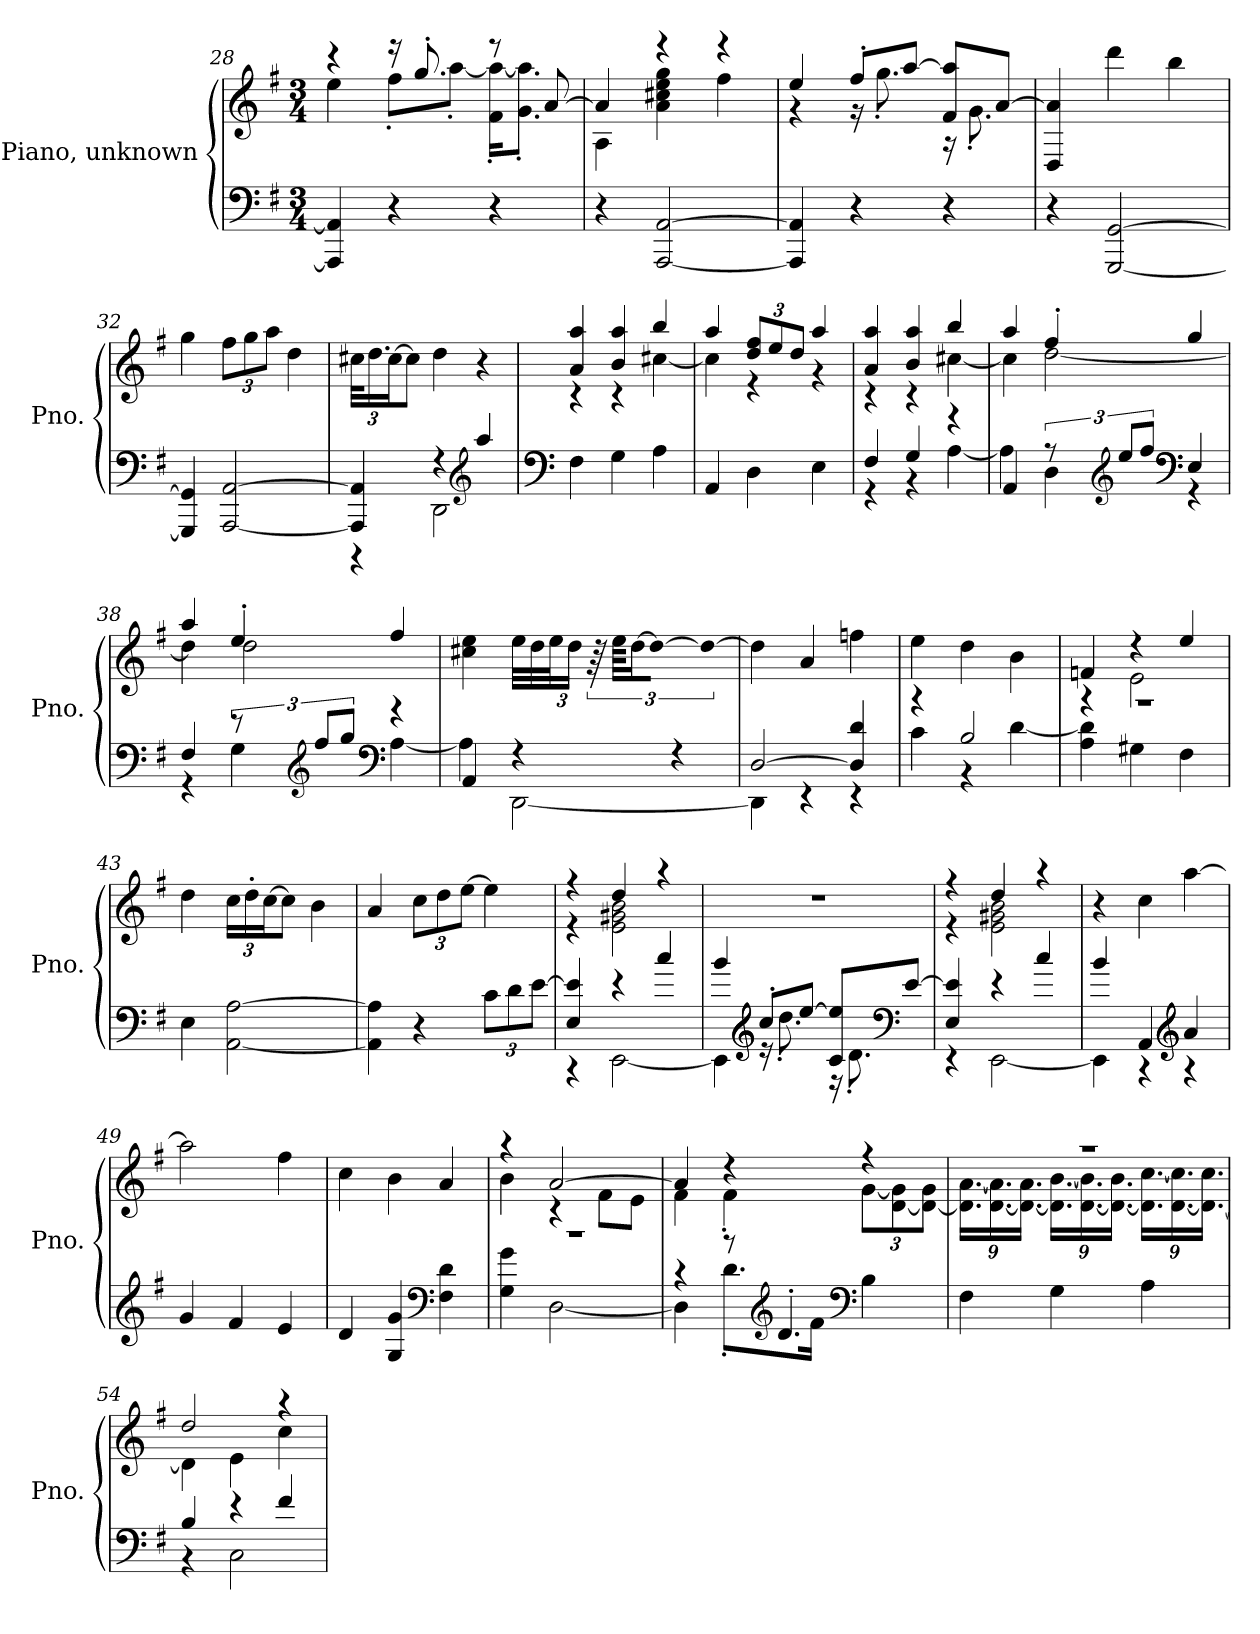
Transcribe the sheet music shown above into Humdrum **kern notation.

**kern	**kern
*part1	*part1
*staff2	*staff1
*I"Piano, unknown	*
*I'Pno.	*
*clefF4	*clefG2
*k[f#]	*k[f#]
*M3/4	*M3/4
=28	=28
*	*^
4AAA/] 4AA/]	4r	4ee\
4r	16r	8ff#'\L
.	8.gg'/	.
.	.	[8aa'\J
4r	8r	16f#\' 16aa\_'KL
.	.	8.g\' 8.aa\]'J
.	[8a/	.
=29	=29	=29
4r	4a/]	4A\
[2AAA/ [2AA/	4r	4a\ 4cc#X\ 4ee\ 4gg\
.	4r	4ff#\
=30	=30	=30
4AAA/] 4AA/]	4ee/	4r
4r	8ff#'/L	16r
.	.	8.gg'\
.	[8aa/J	.
4r	8f#/ 8aa/]L	16r
.	.	8.g'\
.	[8a/J	.
*	*v	*v
=31	=31
4r	4D/ 4a/]
[2GGG/ [2GG/	4ddd\
.	4bb\
=32	=32
4GGG/] 4GG/]	4gg\
*	*Xbrackettup
[2AAA/ [2AA/	12ff#\L
.	12gg\
.	12aa\J
.	4dd\
!!LO:PB:g=z
=33	=33
*^	*
4AAA/] 4AA/]	4r	48cc#X\KLL
.	.	24.dd\
.	.	[24cc#\J
.	.	8cc#\J]
4r	2DD\	4dd\
*clefG2	*	*
4aa/	.	4r
*v	*v	*
=34	=34
*clefF4	*
*	*^
4F#\	4a/ 4aa/	4r
4G\	4b/ 4aa/	4r
4A\	4bb/	[4cc#X\
=35	=35	=35
4AA/	4aa/	4cc#\]
4D\	12dd/ 12ff#/L	4r
.	12ee/	.
.	12dd/J	.
4E\	4aa/	4r
=36	=36	=36
*^	*	*
4F#/	4r	4a/ 4aa/	4r
4G/	4r	4b/ 4aa/	4r
4r	[4A\	4bb/	[4cc#X\
=37	=37	=37	=37
4AA/	4A\]	4aa/	4cc#\]
12r	4D\	4ff#'/	[2dd\
*clefG2	*	*	*
12ee/L	.	.	.
12ff#/J	.	.	.
*clefF4	*	*	*
4E/	4r	4gg/	.
!!LO:LB:g=z	!!
=38	=38	=38	=38
4F#/	4r	4aa/	4dd\]
12r	4G\	4ee'/	2dd\
*clefG2	*	*	*
12ff#/L	.	.	.
12gg/J	.	.	.
*clefF4	*	*	*
4r	[4A\	4ff#/	.
*	*	*v	*v
=39	=39	=39
4AA/	4A\]	4cc#X\ 4ee\
4r	[2DD\	32ee\LLL
.	.	32dd\
.	.	48ee\J
.	.	24dd\JJ
*	*	*brackettup
.	.	96r
.	.	96ee\KKLL
.	.	[24dd\
.	.	16dd\JJ_
4r	.	4dd\_
=40	=40	=40
[2D/	4DD\]	4dd\]
.	4r	4a/
4D/] 4d/	4r	4ffn\
=41	=41	=41
4r	4c\	4ee\
2B/	4r	4dd\
.	[4d\	4b\
=42	=42	=42
*	*	*^
2.r	4A\ 4d\]	4fn/	4r
.	4G#X\	4r	2e\
.	4F#\	4ee/	.
*v	*v	*	*
*	*v	*v
=43	=43
4E\	4dd\
*	*Xbrackettup
[2AA\ [2A\	24cc\LL
.	24dd'\
.	[24cc\J
.	8cc\J]
.	4b\
!!LO:LB:g=z
=44	=44
4AA\] 4A\]	4a/
4r	12cc\L
.	12dd\
.	[12ee\J
*Xbrackettup	*
12c\L	4ee\]
12d\	.
[12e\J	.
=45	=45
*^	*^
4E/ 4e/]	4r	4r	4r
4r	[2EE\	4dd/	2e\ 2g#X\ 2b\
4cc/	.	4r	.
*	*	*v	*v
=46	=46	=46
4b/	4EE\]	2.r
*clefG2	*	*
8cc'/L	16r	.
.	8.dd'\	.
[8ee/J	.	.
8c/ 8ee/]L	16r	.
.	8.d'\	.
*clefF4	*	*
[8e/J	.	.
=47	=47	=47
*	*	*^
4E/ 4e/]	4r	4r	4r
4r	[2EE\	4dd/	2e\ 2g#X\ 2b\
4cc/	.	4r	.
*	*	*v	*v
=48	=48	=48
4b/	4EE\]	4r
4AA/	4r	4cc\
*clefG2	*	*
4a/	4r	[4aa\
*v	*v	*
=49	=49
4g/	2aa\]
4f#/	.
4e/	4ff#\
!!LO:LB:g=z
=50	=50
4d/	4cc\
4G/ 4g/	4b\
*clefF4	*
4F#\ 4d\	4a/
=51	=51
*^	*^
2.r	4G\ 4g\	4r	4b\
.	[2D\	[2a/	4r
.	.	.	8f#\L
.	.	.	8e\J
=52	=52	=52	=52
4r	4D\]	4a/]	4f#\
8r	8.d'\L	4r	4f#'\
*clefG2	*	*	*
4.d'/	.	.	.
.	16f#\Jk	.	.
*clefF4	*	*	*
.	4B\	4r	[12g\L
.	.	.	[12d\ 12g\]
.	.	.	12d\_ 12g\J
*v	*v	*	*
=53	=53	=53
4F#\	2.r	18.d\] [18.a\LL
.	.	[18.d\ 18.a\]
.	.	18.d\_ 18.a\JJ
4G\	.	18.d\] [18.b\LL
.	.	[18.d\ 18.b\]
.	.	18.d\_ 18.b\JJ
4A\	.	18.d\] [18.cc\LL
.	.	[18.d\ 18.cc\]
.	.	18.d\_ 18.cc\JJ
!!LO:LB:g=z	!!
=54	=54	=54
*^	*	*
4B/	4r	2dd/	4d\]
4r	2C\	.	4e\
4f#/	.	4r	4cc\
*v	*v	*	*
*	*v	*v
=	=
*-	*-
